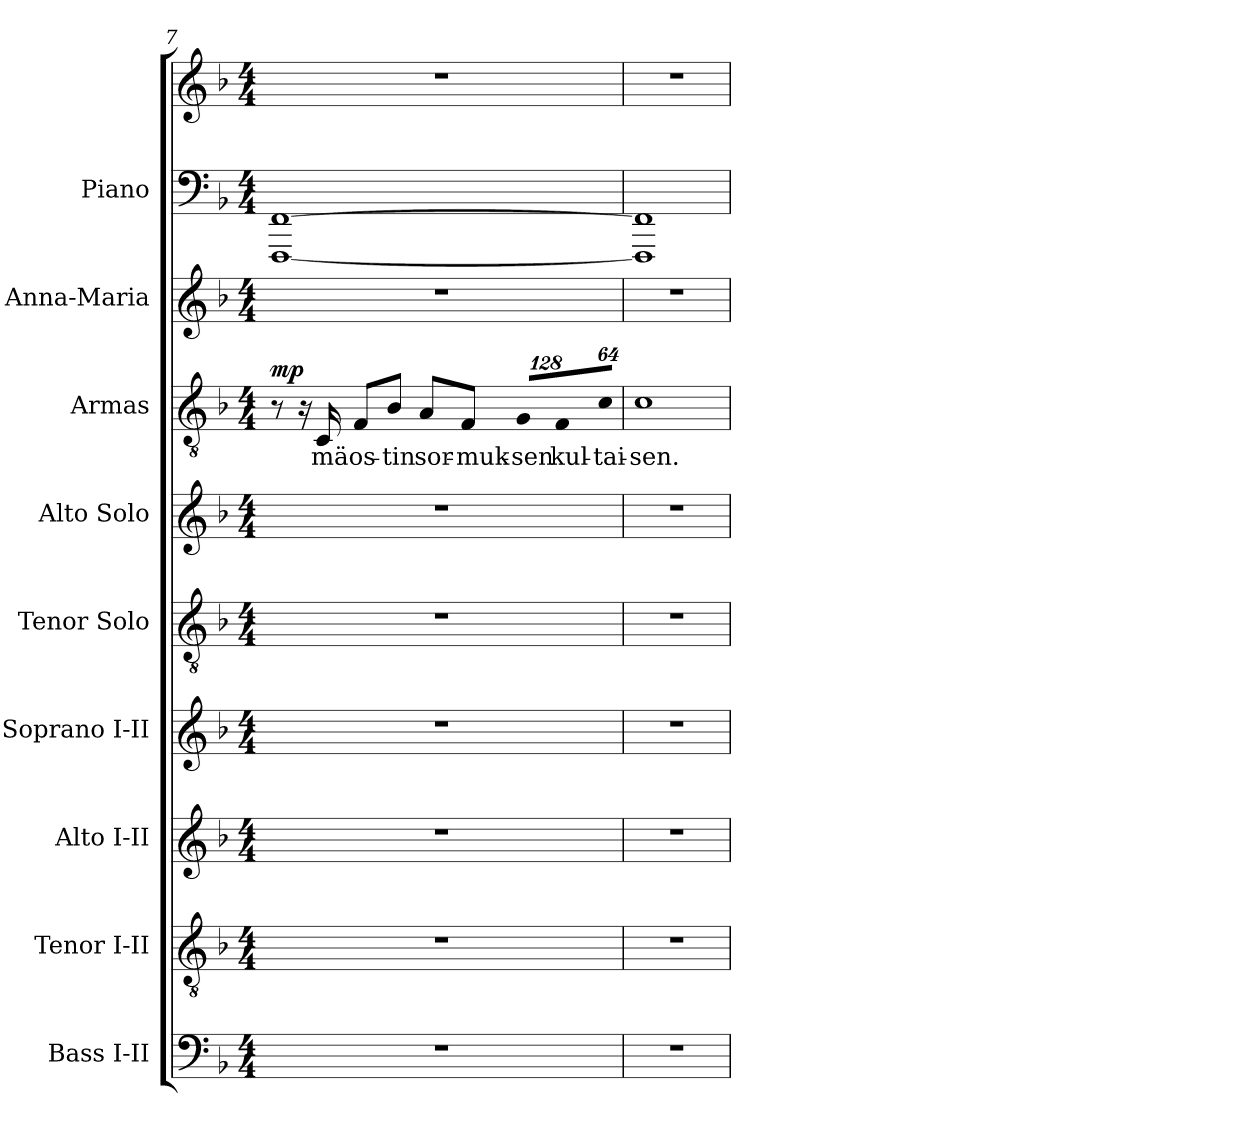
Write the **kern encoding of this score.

**kern	**kern	**kern	**kern	**kern	**kern	**kern	**text	**dynam	**kern	**kern	**kern
*part9	*part8	*part7	*part6	*part5	*part4	*part3	*part3	*part3	*part2	*part1	*part1
*staff10	*staff9	*staff8	*staff7	*staff6	*staff5	*staff4	*staff4	*staff4	*staff3	*staff2	*staff1
*I"Bass I-II	*I"Tenor I-II	*I"Alto I-II	*I"Soprano I-II	*I"Tenor Solo	*I"Alto Solo	*I"Armas	*	*	*I"Anna-Maria	*I"Piano	*
*I'B.	*I'T.	*I'A.	*I'S.	*I'T. Solo	*I'A. Solo	*I'Armas	*	*	*I'A-M	*I'Pno.	*
*clefF4	*clefGv2	*clefG2	*clefG2	*clefGv2	*clefG2	*clefGv2	*	*	*clefG2	*clefF4	*clefG2
*	*ITrd7c12	*	*	*ITrd7c12	*	*ITrd7c12	*	*	*	*	*
*k[b-]	*k[b-]	*k[b-]	*k[b-]	*k[b-]	*k[b-]	*k[b-]	*	*	*k[b-]	*k[b-]	*k[b-]
*F:	*F:	*F:	*F:	*F:	*F:	*F:	*	*	*F:	*F:	*F:
*M4/4	*M4/4	*M4/4	*M4/4	*M4/4	*M4/4	*M4/4	*	*	*M4/4	*M4/4	*M4/4
=7	=7	=7	=7	=7	=7	=7	=7	=7	=7	=7	=7
1r	1r	1r	1r	1r	1r	8r	.	mp	1r	[<1FFFi [>1FFi	1r
.	.	.	.	.	.	16r	.	.	.	.	.
!	!	!	!	!	!	!	!LO:LY:b:color=#000000	!	!	!	!
.	.	.	.	.	.	16CCi/	mä	.	.	.	.
!	!	!	!	!	!	!	!LO:LY:b:color=#000000	!	!	!	!
.	.	.	.	.	.	8FFi/L	os-	.	.	.	.
!	!	!	!	!	!	!	!LO:LY:b:color=#000000	!	!	!	!
.	.	.	.	.	.	8BB-i/J	-tin	.	.	.	.
!	!	!	!	!	!	!	!LO:LY:b:color=#000000	!	!	!	!
.	.	.	.	.	.	8AAi/L	sor-	.	.	.	.
!	!	!	!	!	!	!	!LO:LY:b:color=#000000	!	!	!	!
.	.	.	.	.	.	8FFi/J	-muk-	.	.	.	.
*	*	*	*	*	*	*Xbrackettup	*	*	*	*	*
!	!	!	!	!	!	!LO:N:vis=8	!	!	!	!	!
!	!	!	!	!	!	!	!LO:LY:b:color=#000000	!	!	!	!
.	.	.	.	.	.	1024%85GGi/L	-sen	.	.	.	.
!	!	!	!	!	!	!LO:N:vis=8	!	!	!	!	!
!	!	!	!	!	!	!	!LO:LY:b:color=#000000	!	!	!	!
.	.	.	.	.	.	1024%85FFi/	kul-	.	.	.	.
!	!	!	!	!	!	!LO:N:vis=8	!	!	!	!	!
!	!	!	!	!	!	!	!LO:LY:b:color=#000000	!	!	!	!
.	.	.	.	.	.	512%43Ci/J	-tai-	.	.	.	.
=8	=8	=8	=8	=8	=8	=8	=8	=8	=8	=8	=8
!	!	!	!	!	!	!	!LO:LY:b:color=#000000	!	!	!	!
1r	1r	1r	1r	1r	1r	1Ci	-sen.	.	1r	1FFFi] 1FFi]	1r
=	=	=	=	=	=	=	=	=	=	=	=
*-	*-	*-	*-	*-	*-	*-	*-	*-	*-	*-	*-
